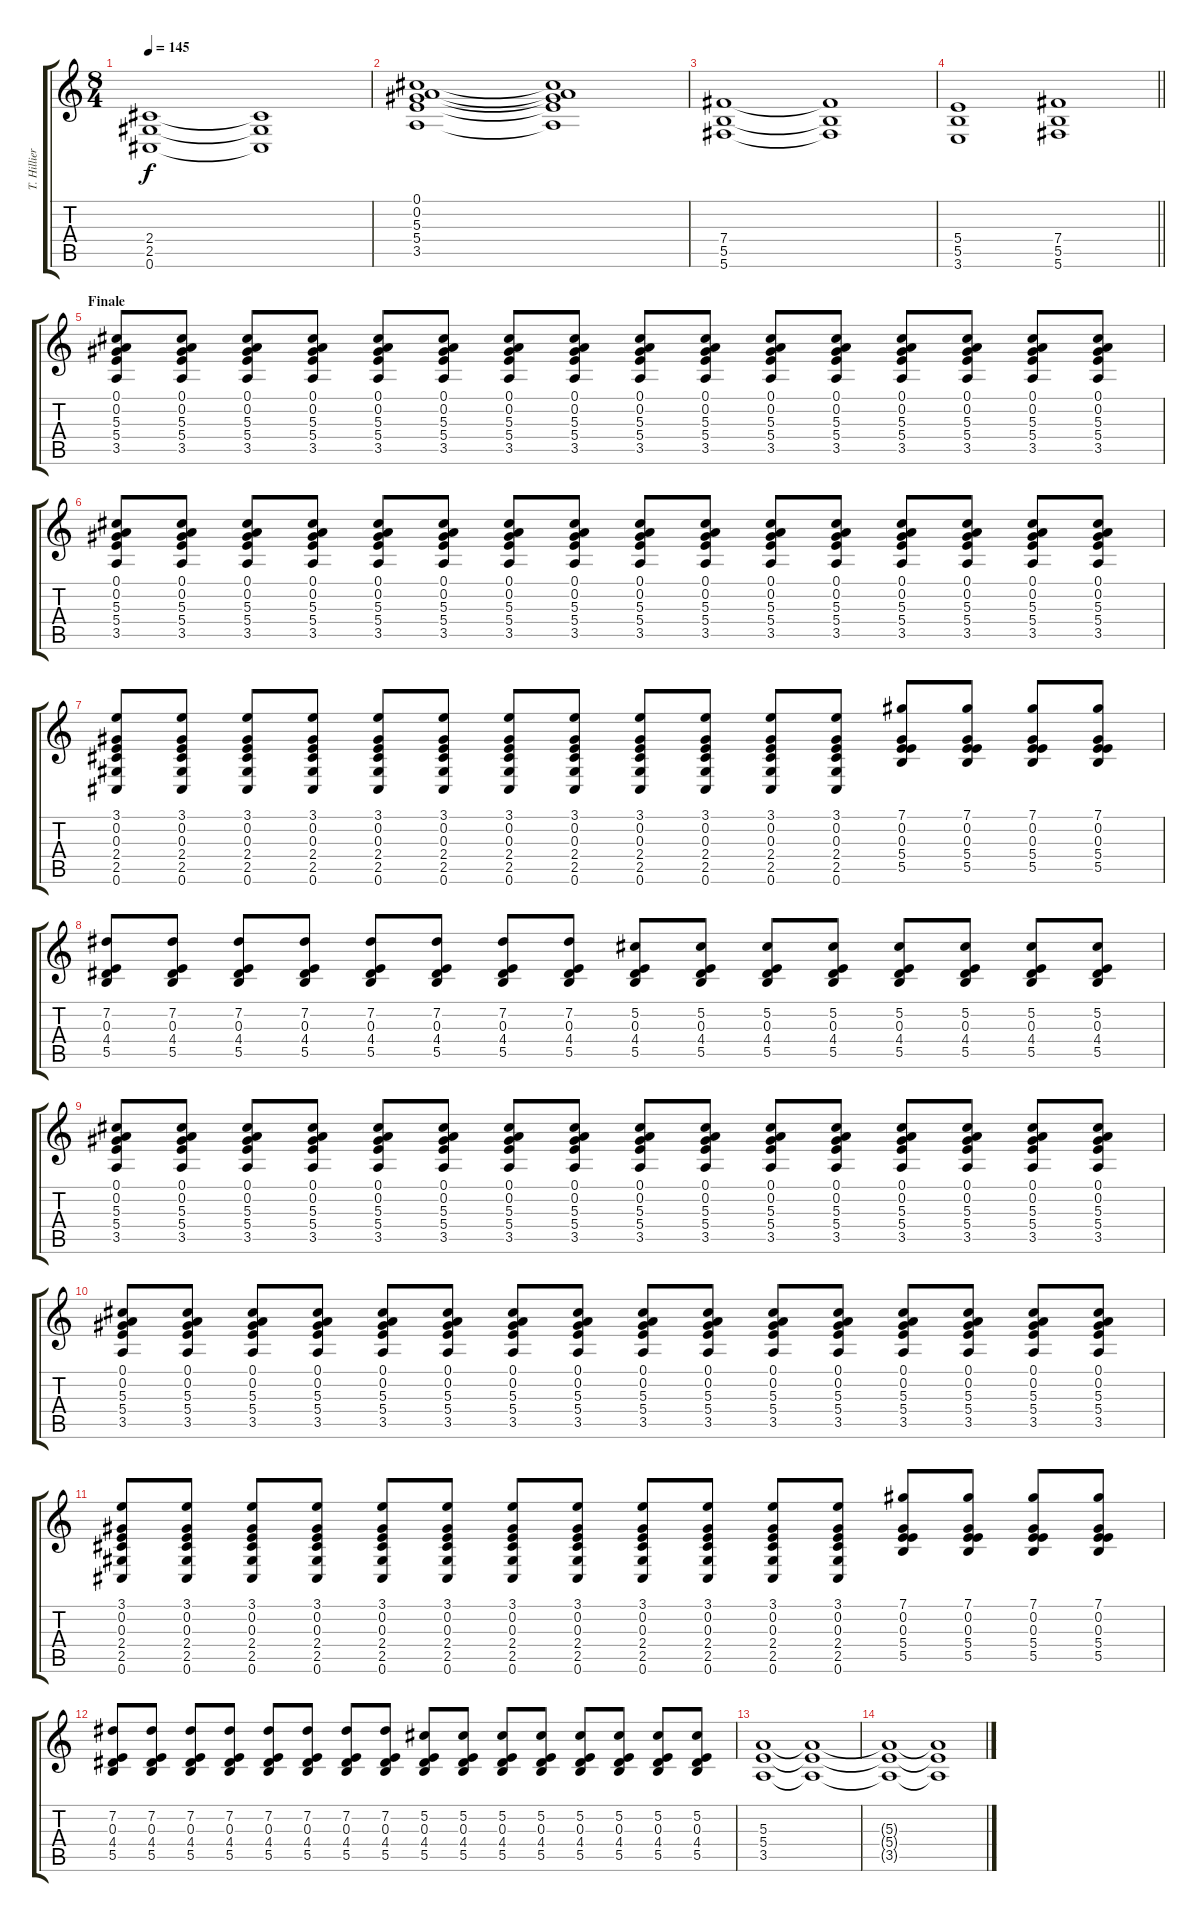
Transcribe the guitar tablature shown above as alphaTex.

\track ("T. Hillier-Brook" "T. Hillier") {instrument distortionguitar}
\staff {score tabs}
\tuning (Db4 Ab3 E3 B2 Gb2 Db2) {hide}
\ts (8 4)
\tempo 145
\clef g2
\ks c
(2.4 2.5 0.6).1{dy f} (2.4{t} 2.5{t} 0.6{t}).1 |
(0.1 0.2 5.3 5.4 3.5).1 (0.1{t} 0.2{t} 5.3{t} 5.4{t} 3.5{t}).1 |
(7.4 5.5 5.6).1 (7.4{t} 5.5{t} 5.6{t}).1 |
\barLineRight lightlight
(5.4 5.5 3.6).1 (7.4 5.5 5.6).1 |
\section ("" "Finale")
(0.1 0.2 5.3 5.4 3.5).8 (0.1 0.2 5.3 5.4 3.5).8 (0.1 0.2 5.3 5.4 3.5).8 (0.1 0.2 5.3 5.4 3.5).8 (0.1 0.2 5.3 5.4 3.5).8 (0.1 0.2 5.3 5.4 3.5).8 (0.1 0.2 5.3 5.4 3.5).8 (0.1 0.2 5.3 5.4 3.5).8 (0.1 0.2 5.3 5.4 3.5).8 (0.1 0.2 5.3 5.4 3.5).8 (0.1 0.2 5.3 5.4 3.5).8 (0.1 0.2 5.3 5.4 3.5).8 (0.1 0.2 5.3 5.4 3.5).8 (0.1 0.2 5.3 5.4 3.5).8 (0.1 0.2 5.3 5.4 3.5).8 (0.1 0.2 5.3 5.4 3.5).8 |
(0.1 0.2 5.3 5.4 3.5).8 (0.1 0.2 5.3 5.4 3.5).8 (0.1 0.2 5.3 5.4 3.5).8 (0.1 0.2 5.3 5.4 3.5).8 (0.1 0.2 5.3 5.4 3.5).8 (0.1 0.2 5.3 5.4 3.5).8 (0.1 0.2 5.3 5.4 3.5).8 (0.1 0.2 5.3 5.4 3.5).8 (0.1 0.2 5.3 5.4 3.5).8 (0.1 0.2 5.3 5.4 3.5).8 (0.1 0.2 5.3 5.4 3.5).8 (0.1 0.2 5.3 5.4 3.5).8 (0.1 0.2 5.3 5.4 3.5).8 (0.1 0.2 5.3 5.4 3.5).8 (0.1 0.2 5.3 5.4 3.5).8 (0.1 0.2 5.3 5.4 3.5).8 |
(3.1 0.2 0.3 2.4 2.5 0.6).8 (3.1 0.2 0.3 2.4 2.5 0.6).8 (3.1 0.2 0.3 2.4 2.5 0.6).8 (3.1 0.2 0.3 2.4 2.5 0.6).8 (3.1 0.2 0.3 2.4 2.5 0.6).8 (3.1 0.2 0.3 2.4 2.5 0.6).8 (3.1 0.2 0.3 2.4 2.5 0.6).8 (3.1 0.2 0.3 2.4 2.5 0.6).8 (3.1 0.2 0.3 2.4 2.5 0.6).8 (3.1 0.2 0.3 2.4 2.5 0.6).8 (3.1 0.2 0.3 2.4 2.5 0.6).8 (3.1 0.2 0.3 2.4 2.5 0.6).8 (7.1 0.2 0.3 5.4 5.5).8 (7.1 0.2 0.3 5.4 5.5).8 (7.1 0.2 0.3 5.4 5.5).8 (7.1 0.2 0.3 5.4 5.5).8 |
(7.2 0.3 4.4 5.5).8 (7.2 0.3 4.4 5.5).8 (7.2 0.3 4.4 5.5).8 (7.2 0.3 4.4 5.5).8 (7.2 0.3 4.4 5.5).8 (7.2 0.3 4.4 5.5).8 (7.2 0.3 4.4 5.5).8 (7.2 0.3 4.4 5.5).8 (5.2 0.3 4.4 5.5).8 (5.2 0.3 4.4 5.5).8 (5.2 0.3 4.4 5.5).8 (5.2 0.3 4.4 5.5).8 (5.2 0.3 4.4 5.5).8 (5.2 0.3 4.4 5.5).8 (5.2 0.3 4.4 5.5).8 (5.2 0.3 4.4 5.5).8 |
(0.1 0.2 5.3 5.4 3.5).8 (0.1 0.2 5.3 5.4 3.5).8 (0.1 0.2 5.3 5.4 3.5).8 (0.1 0.2 5.3 5.4 3.5).8 (0.1 0.2 5.3 5.4 3.5).8 (0.1 0.2 5.3 5.4 3.5).8 (0.1 0.2 5.3 5.4 3.5).8 (0.1 0.2 5.3 5.4 3.5).8 (0.1 0.2 5.3 5.4 3.5).8 (0.1 0.2 5.3 5.4 3.5).8 (0.1 0.2 5.3 5.4 3.5).8 (0.1 0.2 5.3 5.4 3.5).8 (0.1 0.2 5.3 5.4 3.5).8 (0.1 0.2 5.3 5.4 3.5).8 (0.1 0.2 5.3 5.4 3.5).8 (0.1 0.2 5.3 5.4 3.5).8 |
(0.1 0.2 5.3 5.4 3.5).8 (0.1 0.2 5.3 5.4 3.5).8 (0.1 0.2 5.3 5.4 3.5).8 (0.1 0.2 5.3 5.4 3.5).8 (0.1 0.2 5.3 5.4 3.5).8 (0.1 0.2 5.3 5.4 3.5).8 (0.1 0.2 5.3 5.4 3.5).8 (0.1 0.2 5.3 5.4 3.5).8 (0.1 0.2 5.3 5.4 3.5).8 (0.1 0.2 5.3 5.4 3.5).8 (0.1 0.2 5.3 5.4 3.5).8 (0.1 0.2 5.3 5.4 3.5).8 (0.1 0.2 5.3 5.4 3.5).8 (0.1 0.2 5.3 5.4 3.5).8 (0.1 0.2 5.3 5.4 3.5).8 (0.1 0.2 5.3 5.4 3.5).8 |
(3.1 0.2 0.3 2.4 2.5 0.6).8 (3.1 0.2 0.3 2.4 2.5 0.6).8 (3.1 0.2 0.3 2.4 2.5 0.6).8 (3.1 0.2 0.3 2.4 2.5 0.6).8 (3.1 0.2 0.3 2.4 2.5 0.6).8 (3.1 0.2 0.3 2.4 2.5 0.6).8 (3.1 0.2 0.3 2.4 2.5 0.6).8 (3.1 0.2 0.3 2.4 2.5 0.6).8 (3.1 0.2 0.3 2.4 2.5 0.6).8 (3.1 0.2 0.3 2.4 2.5 0.6).8 (3.1 0.2 0.3 2.4 2.5 0.6).8 (3.1 0.2 0.3 2.4 2.5 0.6).8 (7.1 0.2 0.3 5.4 5.5).8 (7.1 0.2 0.3 5.4 5.5).8 (7.1 0.2 0.3 5.4 5.5).8 (7.1 0.2 0.3 5.4 5.5).8 |
(7.2 0.3 4.4 5.5).8 (7.2 0.3 4.4 5.5).8 (7.2 0.3 4.4 5.5).8 (7.2 0.3 4.4 5.5).8 (7.2 0.3 4.4 5.5).8 (7.2 0.3 4.4 5.5).8 (7.2 0.3 4.4 5.5).8 (7.2 0.3 4.4 5.5).8 (5.2 0.3 4.4 5.5).8 (5.2 0.3 4.4 5.5).8 (5.2 0.3 4.4 5.5).8 (5.2 0.3 4.4 5.5).8 (5.2 0.3 4.4 5.5).8 (5.2 0.3 4.4 5.5).8 (5.2 0.3 4.4 5.5).8 (5.2 0.3 4.4 5.5).8 |
(5.3 5.4 3.5).1 (5.3{t} 5.4{t} 3.5{t}).1 |
(5.3{t} 5.4{t} 3.5{t}).1 (5.3{t} 5.4{t} 3.5{t}).1
